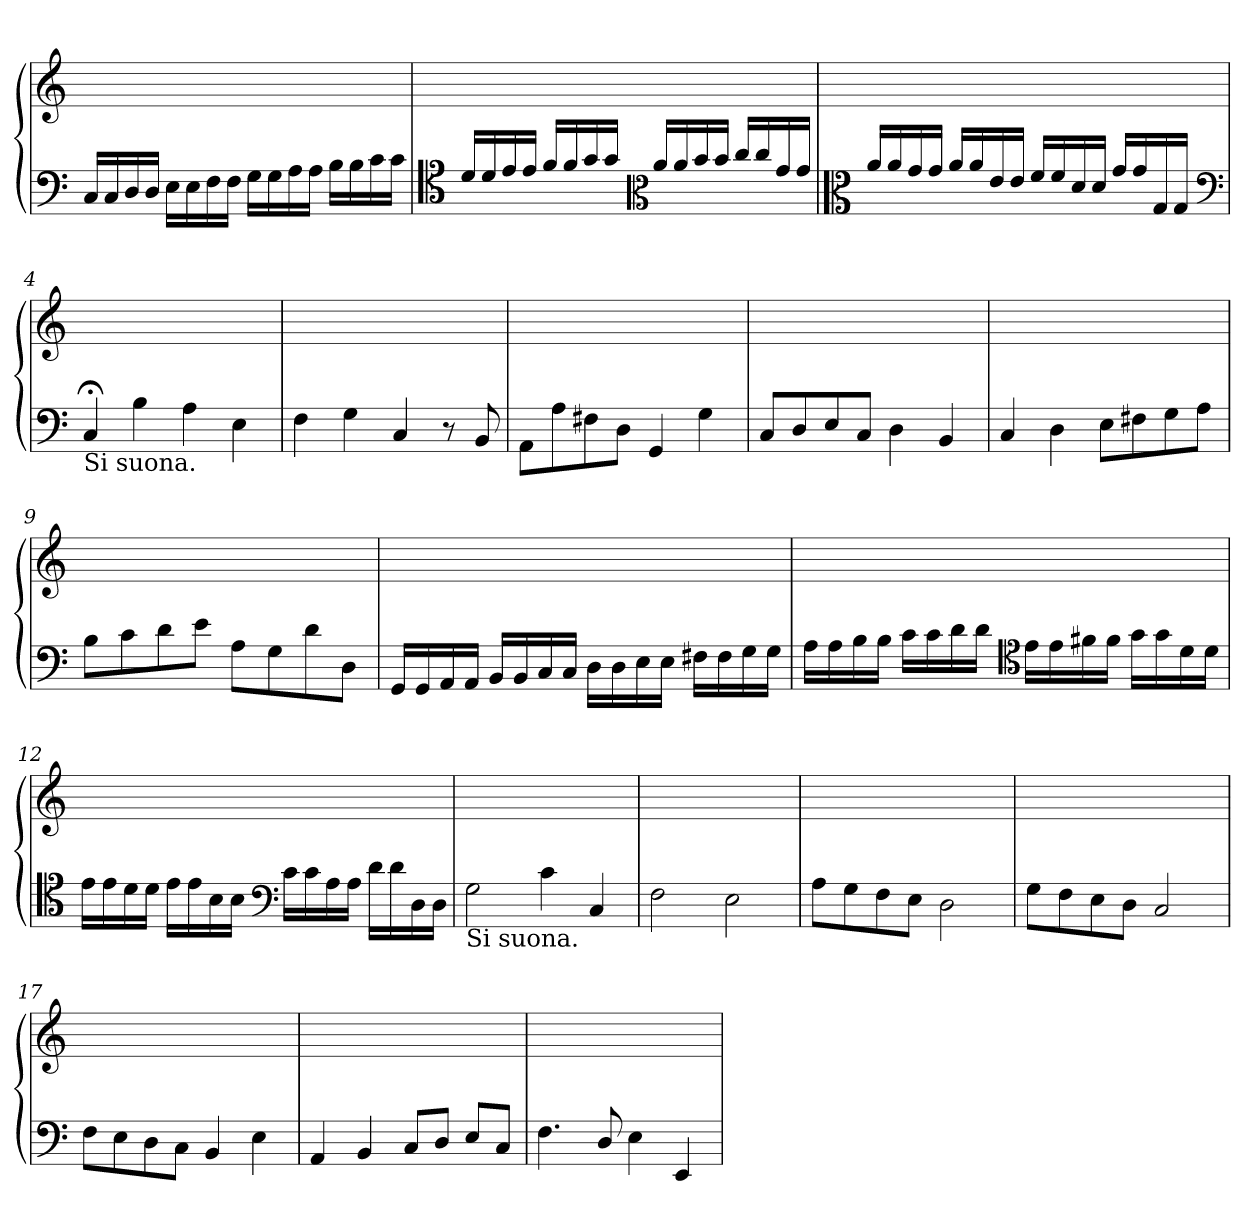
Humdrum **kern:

**kern	**kern	**dynam
*part1	*part1	*part1
*staff2	*staff1	*staff1/2
*clefF4	*clefG2	*
*k[]	*k[]	*
*C:	*C:	*
=1	=1	=1
!	!	!LO:DY:b=2
16C/LL	1ryy	Presto.
16C/	.	.
16D/	.	.
16D/JJ	.	.
16E\LL	.	.
16E\	.	.
16F\	.	.
16F\JJ	.	.
16G\LL	.	.
16G\	.	.
16A\	.	.
16A\JJ	.	.
16B\LL	.	.
16B\	.	.
16c\	.	.
16c\JJ	.	.
=2	=2	=2
*clefC4	*	*
16d/LL	1ryy	.
16d/	.	.
16e/	.	.
16e/JJ	.	.
16f/LL	.	.
16f/	.	.
16g/	.	.
16g/JJ	.	.
*clefC3	*	*
16a/LL	.	.
16a/	.	.
16b/	.	.
16b/JJ	.	.
16cc/LL	.	.
16cc/	.	.
16g/	.	.
16g/JJ	.	.
=3	=3	=3
*clefC3	*	*
16a/LL	1ryy	.
16a/	.	.
16g/	.	.
16g/JJ	.	.
16a/LL	.	.
16a/	.	.
16e/	.	.
16e/JJ	.	.
16f/LL	.	.
16f/	.	.
16d/	.	.
16d/JJ	.	.
16g/LL	.	.
16g/	.	.
16G/	.	.
16G/JJ	.	.
*clefF4	*	*
=4	=4	=4
!LO:TX:b:t=Si suona.	!	!
!	!	!LO:DY:a=2
4C;/	1ryy	adagio.
4B\	.	.
4A\	.	.
4E\	.	.
=5	=5	=5
4F\	1ryy	.
4G\	.	.
4C/	.	.
8r	.	.
8BB/	.	.
=6	=6	=6
8AA\L	1ryy	.
8A\	.	.
8F#X\	.	.
8D\J	.	.
4GG/	.	.
4G\	.	.
=7	=7	=7
8C/L	1ryy	.
8D/	.	.
8E/	.	.
8C/J	.	.
4D\	.	.
4BB/	.	.
=8	=8	=8
4C/	1ryy	.
4D\	.	.
8E\L	.	.
8F#X\	.	.
8G\	.	.
8A\J	.	.
=9	=9	=9
8B\L	1ryy	.
8c\	.	.
8d\	.	.
8e\J	.	.
8A\L	.	.
8G\	.	.
8d\	.	.
8D\J	.	.
=10	=10	=10
!	!	!LO:DY:b=2
16GG/LL	1ryy	presto.
16GG/	.	.
16AA/	.	.
16AA/JJ	.	.
16BB/LL	.	.
16BB/	.	.
16C/	.	.
16C/JJ	.	.
16D\LL	.	.
16D\	.	.
16E\	.	.
16E\JJ	.	.
16F#X\LL	.	.
16F#\	.	.
16G\	.	.
16G\JJ	.	.
!!LO:LB:g=z
=11	=11	=11
16A\LL	1ryy	.
16A\	.	.
16B\	.	.
16B\JJ	.	.
16c\LL	.	.
16c\	.	.
16d\	.	.
16d\JJ	.	.
*clefC4	*	*
16e\LL	.	.
16e\	.	.
16f#X\	.	.
16f#\JJ	.	.
16g\LL	.	.
16g\	.	.
16d\	.	.
16d\JJ	.	.
=12	=12	=12
16e\LL	1ryy	.
16e\	.	.
16d\	.	.
16d\JJ	.	.
16e\LL	.	.
16e\	.	.
16B\	.	.
16B\JJ	.	.
*clefF4	*	*
16c\LL	.	.
16c\	.	.
16A\	.	.
16A\JJ	.	.
16d\LL	.	.
16d\	.	.
16D\	.	.
16D\JJ	.	.
=13	=13	=13
!LO:TX:b:t=Si suona.	!	!
!	!	!LO:DY:a=2
2G\	1ryy	adagio.
4c\	.	.
4C/	.	.
=14	=14	=14
2F\	1ryy	.
2E\	.	.
=15	=15	=15
8A\L	1ryy	.
8G\	.	.
8F\	.	.
8E\J	.	.
2D\	.	.
=16	=16	=16
8G\L	1ryy	.
8F\	.	.
8E\	.	.
8D\J	.	.
2C/	.	.
=17	=17	=17
8F\L	1ryy	.
8E\	.	.
8D\	.	.
8C\J	.	.
4BB/	.	.
4E\	.	.
=18	=18	=18
4AA/	1ryy	.
4BB/	.	.
8C/L	.	.
8D/J	.	.
8E/L	.	.
8C/J	.	.
=19	=19	=19
4.F\	1ryy	.
8D/	.	.
4E\	.	.
4EE/	.	.
=	=	=
*-	*-	*-
